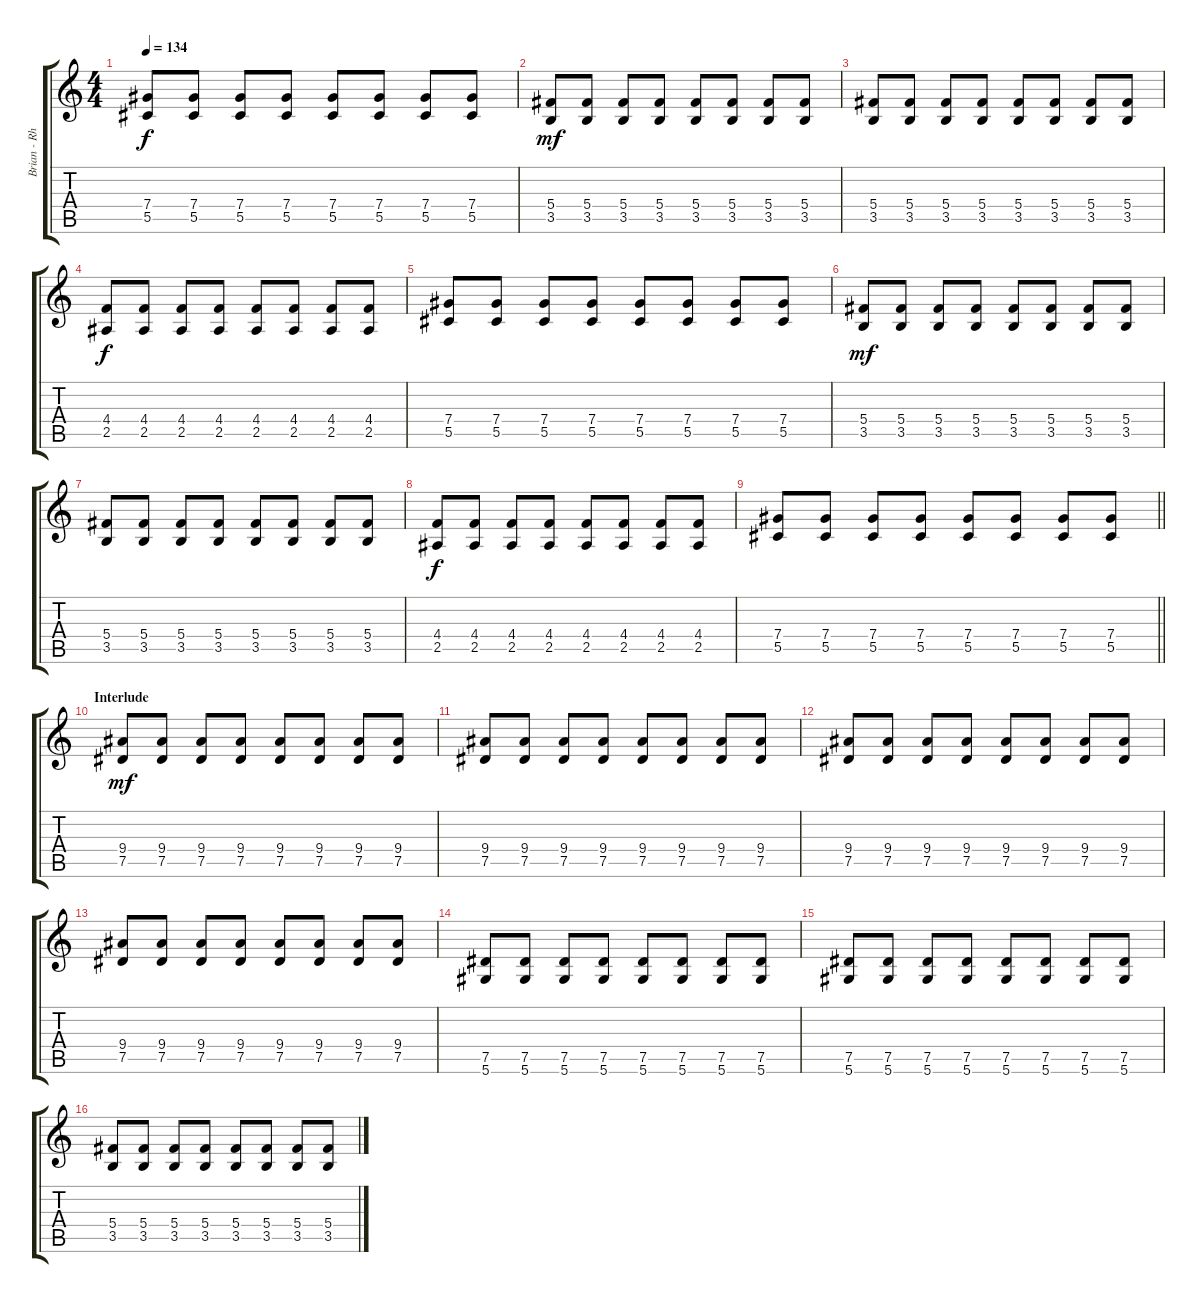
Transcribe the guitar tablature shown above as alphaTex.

\track ("Brian - Rhythm Guitar" "Brian - Rh") {instrument electricguitarclean}
\staff {score tabs}
\tuning (Eb4 Bb3 Gb3 Db3 Ab2 Eb2) {hide}
\ts (4 4)
\tempo 134
\clef g2
\ks c
(7.4 5.5).8{dy f} (7.4 5.5).8 (7.4 5.5).8 (7.4 5.5).8 (7.4 5.5).8 (7.4 5.5).8 (7.4 5.5).8 (7.4 5.5).8 |
(5.4 3.5).8{dy mf} (5.4 3.5).8 (5.4 3.5).8 (5.4 3.5).8 (5.4 3.5).8 (5.4 3.5).8 (5.4 3.5).8 (5.4 3.5).8 |
(5.4 3.5).8 (5.4 3.5).8 (5.4 3.5).8 (5.4 3.5).8 (5.4 3.5).8 (5.4 3.5).8 (5.4 3.5).8 (5.4 3.5).8 |
(4.4 2.5).8{dy f} (4.4 2.5).8 (4.4 2.5).8 (4.4 2.5).8 (4.4 2.5).8 (4.4 2.5).8 (4.4 2.5).8 (4.4 2.5).8 |
(7.4 5.5).8 (7.4 5.5).8 (7.4 5.5).8 (7.4 5.5).8 (7.4 5.5).8 (7.4 5.5).8 (7.4 5.5).8 (7.4 5.5).8 |
(5.4 3.5).8{dy mf} (5.4 3.5).8 (5.4 3.5).8 (5.4 3.5).8 (5.4 3.5).8 (5.4 3.5).8 (5.4 3.5).8 (5.4 3.5).8 |
(5.4 3.5).8 (5.4 3.5).8 (5.4 3.5).8 (5.4 3.5).8 (5.4 3.5).8 (5.4 3.5).8 (5.4 3.5).8 (5.4 3.5).8 |
(4.4 2.5).8{dy f} (4.4 2.5).8 (4.4 2.5).8 (4.4 2.5).8 (4.4 2.5).8 (4.4 2.5).8 (4.4 2.5).8 (4.4 2.5).8 |
\barLineRight lightlight
(7.4 5.5).8 (7.4 5.5).8 (7.4 5.5).8 (7.4 5.5).8 (7.4 5.5).8 (7.4 5.5).8 (7.4 5.5).8 (7.4 5.5).8 |
\section ("" "Interlude")
(9.4 7.5).8{dy mf} (9.4 7.5).8 (9.4 7.5).8 (9.4 7.5).8 (9.4 7.5).8 (9.4 7.5).8 (9.4 7.5).8 (9.4 7.5).8 |
(9.4 7.5).8 (9.4 7.5).8 (9.4 7.5).8 (9.4 7.5).8 (9.4 7.5).8 (9.4 7.5).8 (9.4 7.5).8 (9.4 7.5).8 |
(9.4 7.5).8 (9.4 7.5).8 (9.4 7.5).8 (9.4 7.5).8 (9.4 7.5).8 (9.4 7.5).8 (9.4 7.5).8 (9.4 7.5).8 |
(9.4 7.5).8 (9.4 7.5).8 (9.4 7.5).8 (9.4 7.5).8 (9.4 7.5).8 (9.4 7.5).8 (9.4 7.5).8 (9.4 7.5).8 |
(7.5 5.6).8 (7.5 5.6).8 (7.5 5.6).8 (7.5 5.6).8 (7.5 5.6).8 (7.5 5.6).8 (7.5 5.6).8 (7.5 5.6).8 |
(7.5 5.6).8 (7.5 5.6).8 (7.5 5.6).8 (7.5 5.6).8 (7.5 5.6).8 (7.5 5.6).8 (7.5 5.6).8 (7.5 5.6).8 |
(5.4 3.5).8 (5.4 3.5).8 (5.4 3.5).8 (5.4 3.5).8 (5.4 3.5).8 (5.4 3.5).8 (5.4 3.5).8 (5.4 3.5).8
